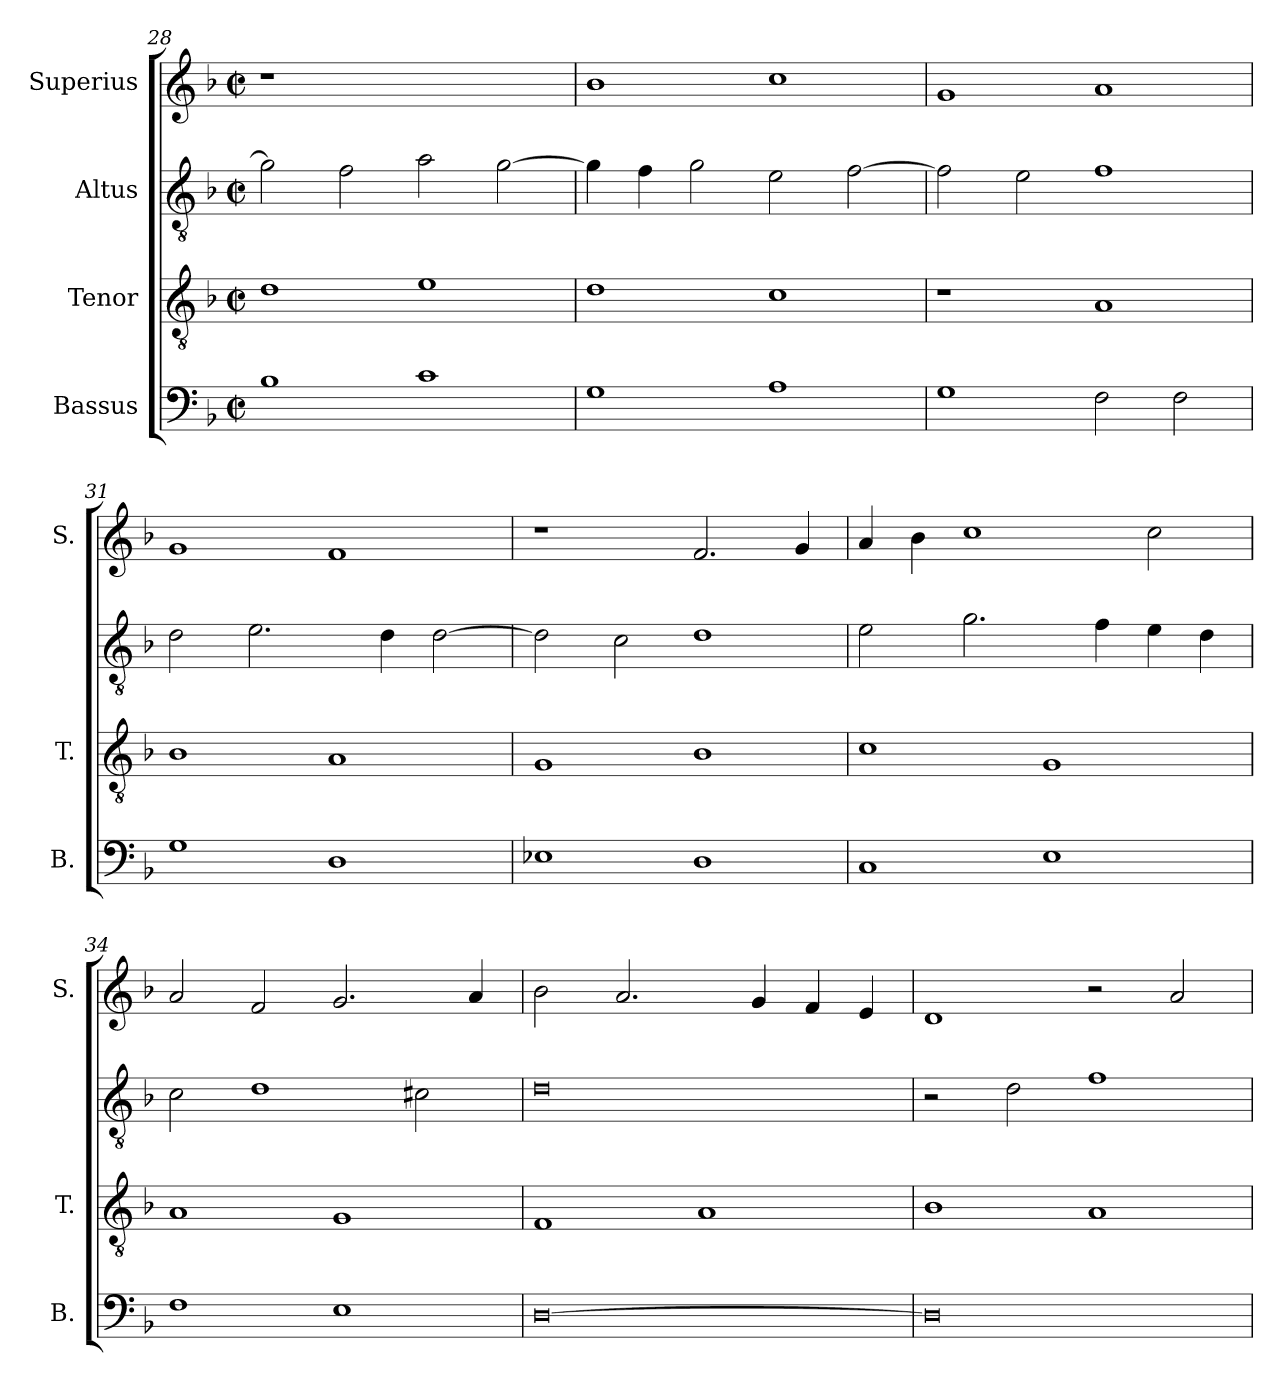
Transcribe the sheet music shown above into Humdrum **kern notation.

**kern	**kern	**kern	**kern
*part4	*part3	*part2	*part1
*staff4	*staff3	*staff2	*staff1
*I"Bassus	*I"Tenor	*I"Altus	*I"Superius
*I'B.	*I'T.	*	*I'S.
*clefF4	*clefGv2	*clefGv2	*clefG2
*	*ITrd7c12	*ITrd7c12	*
*k[b-]	*k[b-]	*k[b-]	*k[b-]
*F:	*F:	*F:	*F:
*M2/2	*M2/2	*M2/2	*M2/2
*met(c|)	*met(c|)	*met(c|)	*met(c|)
=28	=28	=28	=28
!	!	!	!LO:N:vis=1
1B-i	1Di	2Gi\]	1r
.	.	2Fi\	.
1ci	1Ei	2Ai\	1ryy
.	.	[>2Gi\	.
=29	=29	=29	=29
1Gi	1Di	4Gi\]	1b-i
.	.	4Fi\	.
.	.	2Gi\	.
1Ai	1Ci	2Ei\	1cci
.	.	[>2Fi\	.
=30	=30	=30	=30
1Gi	1r	2Fi\]	1gi
.	.	2Ei\	.
2Fi\	1AAi	1Fi	1ai
2Fi\	.	.	.
=31	=31	=31	=31
1Gi	1BB-i	2Di\	1gi
.	.	2.Ei\	.
1Di	1AAi	.	1fi
.	.	4Di\	.
.	.	[>2Di\	.
!!LO:PB:g=z
=32	=32	=32	=32
1E-Xi	1GGi	2Di\]	1r
.	.	2Ci\	.
1Di	1BB-i	1Di	2.fi/
.	.	.	4gi/
=33	=33	=33	=33
1Ci	1Ci	2Ei\	4ai/
.	.	.	4b-i\
.	.	2.Gi\	1cci
1Ei	1GGi	.	.
.	.	4Fi\	.
.	.	4Ei\	2cci\
.	.	4Di\	.
=34	=34	=34	=34
1Fi	1AAi	2Ci\	2ai/
.	.	1Di	2fi/
1Ei	1GGi	.	2.gi/
.	.	2C#Xi\	.
.	.	.	4ai/
=35	=35	=35	=35
[>0Di	1FFi	0Di	2b-i\
.	.	.	2.ai/
.	1AAi	.	.
.	.	.	4gi/
.	.	.	4fi/
.	.	.	4ei/
=36	=36	=36	=36
0Di]	1BB-i	2r	1di
.	.	2Di\	.
.	1AAi	1Fi	2r
.	.	.	2ai/
=	=	=	=
*-	*-	*-	*-
